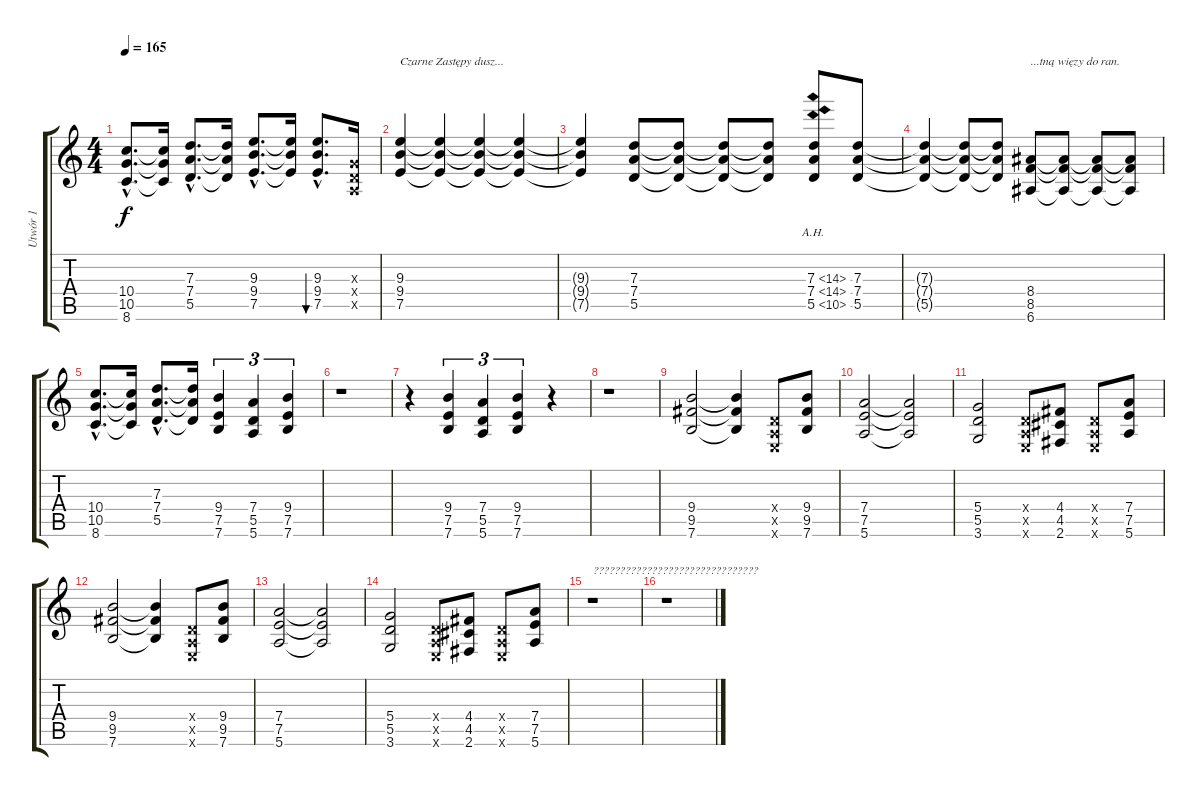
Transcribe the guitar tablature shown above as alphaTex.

\track ("Utwór 1" "Utwór 1") {instrument distortionguitar}
\staff {score tabs}
\tuning (E4 B3 G3 D3 A2 E2) {hide}
\ts (4 4)
\tempo 165
\clef g2
\ks c
(10.4{hac} 10.5{hac} 8.6{hac}).8{d dy f} (10.4{t} 10.5{t} 8.6{t}).16 (7.3{hac} 7.4{hac} 5.5{hac}).8{d} (7.3{t} 7.4{t} 5.5{t}).16 (9.3{hac} 9.4{hac} 7.5{hac}).8{d} (9.3{t} 9.4{t} 7.5{t}).16 (9.3{hac} 9.4{hac} 7.5{hac}).8{d bu 480} (0.3{x} 0.4{x} 0.5{x}).16 |
(9.3 9.4 7.5).4{txt "Czarne Zastępy dusz..."} (9.3{t} 9.4{t} 7.5{t}).4 (9.3{t} 9.4{t} 7.5{t}).4 (9.3{t} 9.4{t} 7.5{t}).4 |
(9.3{t} 9.4{t} 7.5{t}).4 (7.3 7.4 5.5).8 (7.3{t} 7.4{t} 5.5{t}).8 (7.3{t} 7.4{t} 5.5{t}).8 (7.3{t} 7.4{t} 5.5{t}).8 (7.3{ah 7} 7.4{ah 7} 5.5{ah 5}).8 (7.3 7.4 5.5).8 |
(7.3{t} 7.4{t} 5.5{t}).4 (7.3{t} 7.4{t} 5.5{t}).8 (7.3{t} 7.4{t} 5.5{t}).8 (8.4 8.5 6.6).8{txt "...tną więzy do ran."} (8.4{t} 8.5{t} 6.6{t}).8 (8.4{t} 8.5{t} 6.6{t}).8 (8.4{t} 8.5{t} 6.6{t}).8 |
(10.4{hac} 10.5{hac} 8.6{hac}).8{d} (10.4{t} 10.5{t} 8.6{t}).16 (7.3{hac} 7.4{hac} 5.5{hac}).8{d} (7.3{t} 7.4{t} 5.5{t}).16 (9.4 7.5 7.6).4{tu (3 2)} (7.4 5.5 5.6).4{tu (3 2)} (9.4 7.5 7.6).4{tu (3 2)} |
r.1 |
r.4 (9.4 7.5 7.6).4{tu (3 2)} (7.4 5.5 5.6).4{tu (3 2)} (9.4 7.5 7.6).4{tu (3 2)} r.4 |
r.1 |
(9.4 9.5 7.6).2 (9.4{t} 9.5{t} 7.6{t}).4 (0.4{x} 0.5{x} 0.6{x}).8 (9.4 9.5 7.6).8 |
(7.4 7.5 5.6).2 (7.4{t} 7.5{t} 5.6{t}).2 |
(5.4 5.5 3.6).2 (0.4{x} 0.5{x} 0.6{x}).8 (4.4 4.5 2.6).8 (0.4{x} 0.5{x} 0.6{x}).8 (7.4 7.5 5.6).8 |
(9.4 9.5 7.6).2 (9.4{t} 9.5{t} 7.6{t}).4 (0.4{x} 0.5{x} 0.6{x}).8 (9.4 9.5 7.6).8 |
(7.4 7.5 5.6).2 (7.4{t} 7.5{t} 5.6{t}).2 |
(5.4 5.5 3.6).2 (0.4{x} 0.5{x} 0.6{x}).8 (4.4 4.5 2.6).8 (0.4{x} 0.5{x} 0.6{x}).8 (7.4 7.5 5.6).8 |
r.1{txt "??????????????????????????????? "} |
r.1
